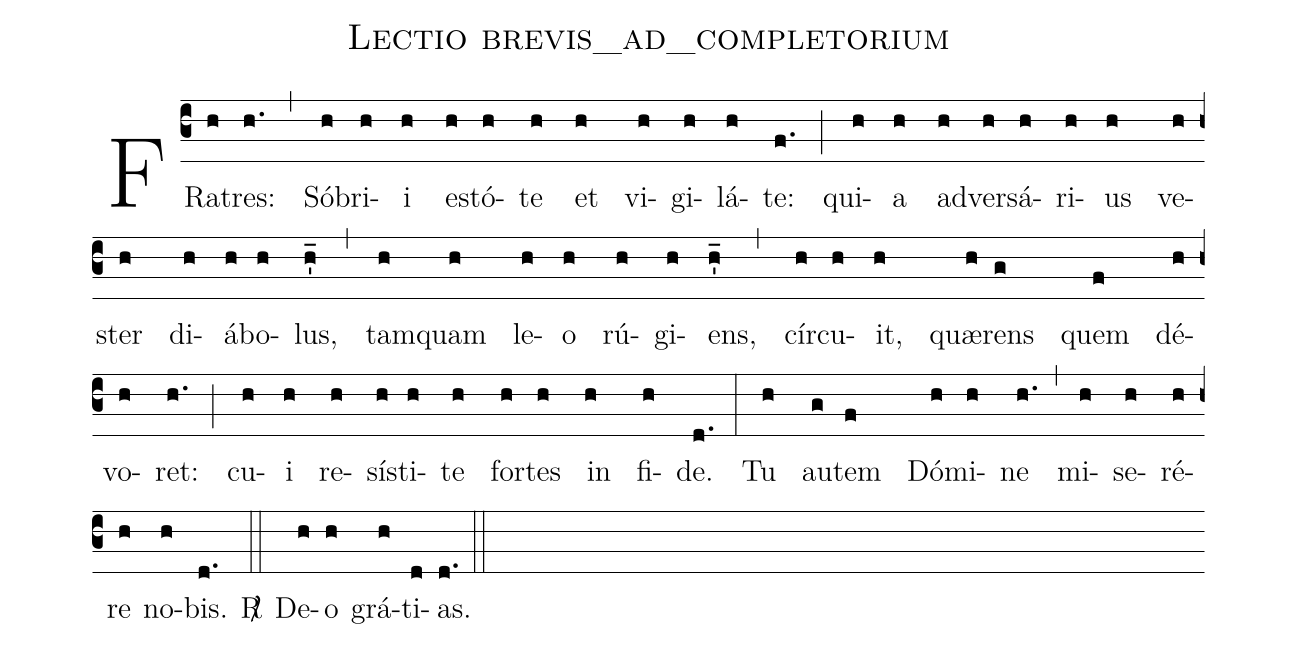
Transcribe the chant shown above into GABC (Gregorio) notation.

name:Lectio brevis_ad_completorium;
%%
(c3) FRa(h)tres:(h.) (,) Só(h)bri(h)i(h) es(h)tó(h)te(h) et(h) vi(h)gi(h)lá(h)te:(f.) (;) qui(h)a(h) ad(h)ver(h)sá(h)ri(h)us(h) ve(h)ster(h) di(h)á(h)bo(h)lus,(h_') (,) tam(h)quam(h) le(h)o(h) rú(h)gi(h)ens,(h_') (,) cír(h)cu(h)it,(h) quæ(h)rens(g) quem(f) dé(h)vo(h)ret:(h.) (;) cu(h)i(h) re(h)sí(h)sti(h)te(h) for(h)tes(h) in(h) fi(h)de.(d.) (:) Tu(h) au(g)tem(f) Dó(h)mi(h)ne(h.) (,) mi(h)se(h)ré(hz)re(h) no(h)bis.(d.) <sp>R/</sp>(::) De(h)o(h) grá(h)ti(d)as.(d.) (::)
